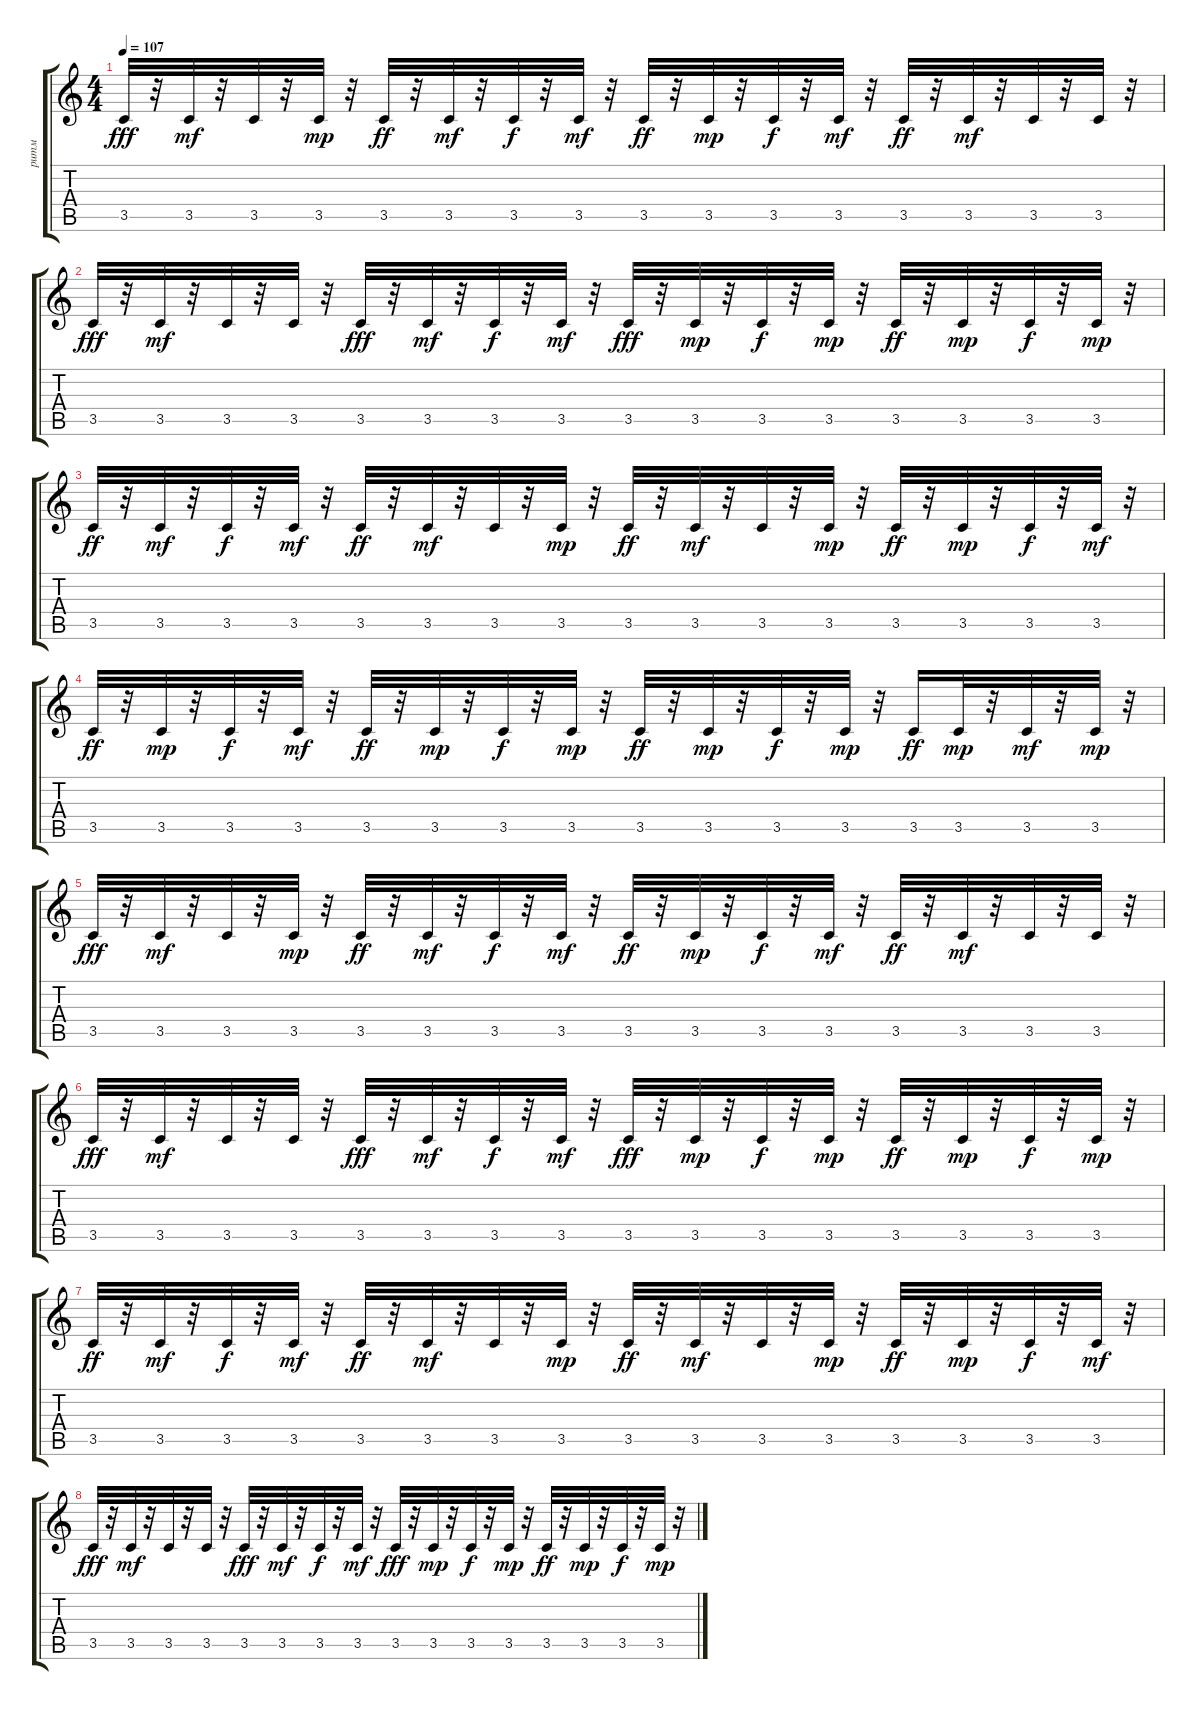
\track ("ритм" "ритм") {instrument electricguitarclean}
\staff {score tabs}
\tuning (E4 B3 G3 D3 A2 E2) {hide}
\ts (4 4)
\tempo 107
\clef g2
\ks c
3.5.32{dy fff} r.32 3.5.32{dy mf} r.32 3.5.32 r.32 3.5.32{dy mp} r.32 3.5.32{dy ff} r.32 3.5.32{dy mf} r.32 3.5.32{dy f} r.32 3.5.32{dy mf} r.32 3.5.32{dy ff} r.32 3.5.32{dy mp} r.32 3.5.32{dy f} r.32 3.5.32{dy mf} r.32 3.5.32{dy ff} r.32 3.5.32{dy mf} r.32 3.5.32 r.32 3.5.32 r.32 |
3.5.32{dy fff} r.32 3.5.32{dy mf} r.32 3.5.32 r.32 3.5.32 r.32 3.5.32{dy fff} r.32 3.5.32{dy mf} r.32 3.5.32{dy f} r.32 3.5.32{dy mf} r.32 3.5.32{dy fff} r.32 3.5.32{dy mp} r.32 3.5.32{dy f} r.32 3.5.32{dy mp} r.32 3.5.32{dy ff} r.32 3.5.32{dy mp} r.32 3.5.32{dy f} r.32 3.5.32{dy mp} r.32 |
3.5.32{dy ff} r.32 3.5.32{dy mf} r.32 3.5.32{dy f} r.32 3.5.32{dy mf} r.32 3.5.32{dy ff} r.32 3.5.32{dy mf} r.32 3.5.32 r.32 3.5.32{dy mp} r.32 3.5.32{dy ff} r.32 3.5.32{dy mf} r.32 3.5.32 r.32 3.5.32{dy mp} r.32 3.5.32{dy ff} r.32 3.5.32{dy mp} r.32 3.5.32{dy f} r.32 3.5.32{dy mf} r.32 |
3.5.32{dy ff} r.32 3.5.32{dy mp} r.32 3.5.32{dy f} r.32 3.5.32{dy mf} r.32 3.5.32{dy ff} r.32 3.5.32{dy mp} r.32 3.5.32{dy f} r.32 3.5.32{dy mp} r.32 3.5.32{dy ff} r.32 3.5.32{dy mp} r.32 3.5.32{dy f} r.32 3.5.32{dy mp} r.32 3.5.16{dy ff} 3.5.32{dy mp} r.32 3.5.32{dy mf} r.32 3.5.32{dy mp} r.32 |
3.5.32{dy fff} r.32 3.5.32{dy mf} r.32 3.5.32 r.32 3.5.32{dy mp} r.32 3.5.32{dy ff} r.32 3.5.32{dy mf} r.32 3.5.32{dy f} r.32 3.5.32{dy mf} r.32 3.5.32{dy ff} r.32 3.5.32{dy mp} r.32 3.5.32{dy f} r.32 3.5.32{dy mf} r.32 3.5.32{dy ff} r.32 3.5.32{dy mf} r.32 3.5.32 r.32 3.5.32 r.32 |
3.5.32{dy fff} r.32 3.5.32{dy mf} r.32 3.5.32 r.32 3.5.32 r.32 3.5.32{dy fff} r.32 3.5.32{dy mf} r.32 3.5.32{dy f} r.32 3.5.32{dy mf} r.32 3.5.32{dy fff} r.32 3.5.32{dy mp} r.32 3.5.32{dy f} r.32 3.5.32{dy mp} r.32 3.5.32{dy ff} r.32 3.5.32{dy mp} r.32 3.5.32{dy f} r.32 3.5.32{dy mp} r.32 |
3.5.32{dy ff} r.32 3.5.32{dy mf} r.32 3.5.32{dy f} r.32 3.5.32{dy mf} r.32 3.5.32{dy ff} r.32 3.5.32{dy mf} r.32 3.5.32 r.32 3.5.32{dy mp} r.32 3.5.32{dy ff} r.32 3.5.32{dy mf} r.32 3.5.32 r.32 3.5.32{dy mp} r.32 3.5.32{dy ff} r.32 3.5.32{dy mp} r.32 3.5.32{dy f} r.32 3.5.32{dy mf} r.32 |
3.5.32{dy fff} r.32 3.5.32{dy mf} r.32 3.5.32 r.32 3.5.32 r.32 3.5.32{dy fff} r.32 3.5.32{dy mf} r.32 3.5.32{dy f} r.32 3.5.32{dy mf} r.32 3.5.32{dy fff} r.32 3.5.32{dy mp} r.32 3.5.32{dy f} r.32 3.5.32{dy mp} r.32 3.5.32{dy ff} r.32 3.5.32{dy mp} r.32 3.5.32{dy f} r.32 3.5.32{dy mp} r.32
